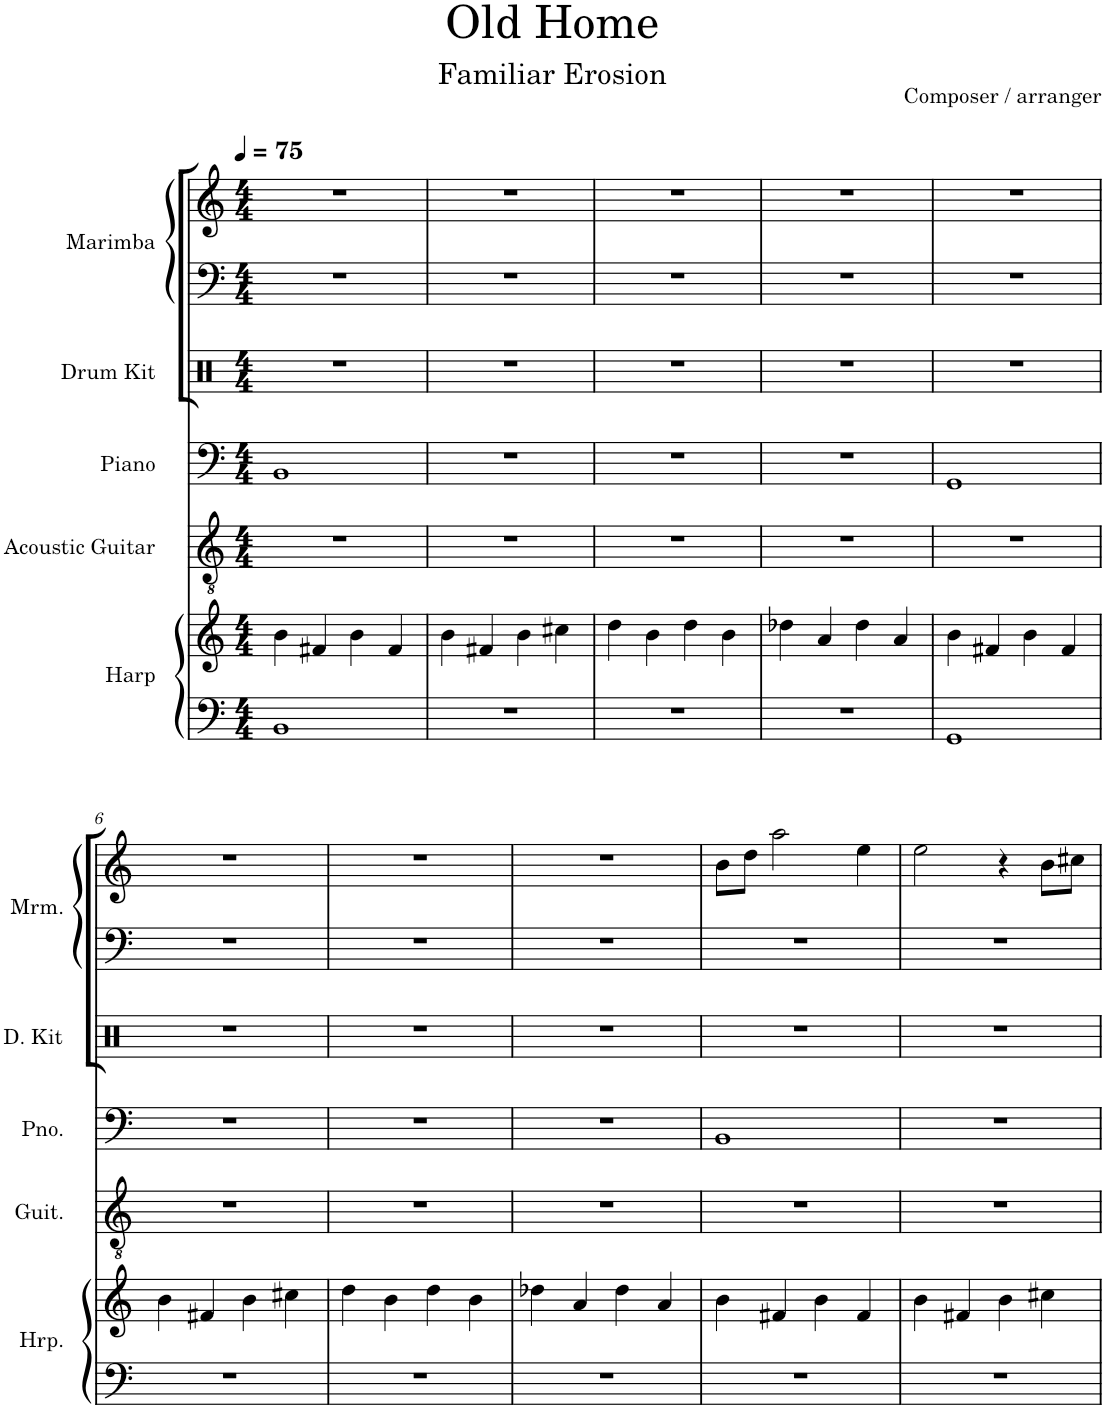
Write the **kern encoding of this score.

**kern	**kern	**kern	**kern	**kern	**kern	**kern
*part5	*part5	*part4	*part3	*part2	*part1	*part1
*staff7	*staff6	*staff5	*staff4	*staff3	*staff2	*staff1
*I"Harp	*	*I"Acoustic Guitar	*I"Piano	*I"Drum Kit	*I"Marimba	*
*I'Hrp.	*	*I'Guit.	*I'Pno.	*I'D. Kit	*I'Mrm.	*
*clefF4	*clefG2	*clefGv2	*clefF4	*clefX	*clefF4	*clefG2
*k[]	*k[]	*k[]	*k[]	*k[]	*k[]	*k[]
*M4/4	*M4/4	*M4/4	*M4/4	*M4/4	*M4/4	*M4/4
*MM75	*MM75	*MM75	*MM75	*MM75	*MM75	*MM75
=1	=1	=1	=1	=1	=1	=1
1BB	4b\	1r	1BB	1r	1r	1r
.	4f#X/	.	.	.	.	.
.	4b\	.	.	.	.	.
.	4f#/	.	.	.	.	.
=2	=2	=2	=2	=2	=2	=2
1r	4b\	1r	1r	1r	1r	1r
.	4f#X/	.	.	.	.	.
.	4b\	.	.	.	.	.
.	4cc#X\	.	.	.	.	.
=3	=3	=3	=3	=3	=3	=3
1r	4dd\	1r	1r	1r	1r	1r
.	4b\	.	.	.	.	.
.	4dd\	.	.	.	.	.
.	4b\	.	.	.	.	.
=4	=4	=4	=4	=4	=4	=4
1r	4dd-X\	1r	1r	1r	1r	1r
.	4a/	.	.	.	.	.
.	4dd-\	.	.	.	.	.
.	4a/	.	.	.	.	.
=5	=5	=5	=5	=5	=5	=5
1GG	4b\	1r	1GG	1r	1r	1r
.	4f#X/	.	.	.	.	.
.	4b\	.	.	.	.	.
.	4f#/	.	.	.	.	.
!!LO:LB:g=z
=6	=6	=6	=6	=6	=6	=6
1r	4b\	1r	1r	1r	1r	1r
.	4f#X/	.	.	.	.	.
.	4b\	.	.	.	.	.
.	4cc#X\	.	.	.	.	.
=7	=7	=7	=7	=7	=7	=7
1r	4dd\	1r	1r	1r	1r	1r
.	4b\	.	.	.	.	.
.	4dd\	.	.	.	.	.
.	4b\	.	.	.	.	.
=8	=8	=8	=8	=8	=8	=8
1r	4dd-X\	1r	1r	1r	1r	1r
.	4a/	.	.	.	.	.
.	4dd-\	.	.	.	.	.
.	4a/	.	.	.	.	.
=9	=9	=9	=9	=9	=9	=9
1r	4b\	1r	1BB	1r	1r	8b\L
.	.	.	.	.	.	8dd\J
.	4f#X/	.	.	.	.	2aa\
.	4b\	.	.	.	.	.
.	4f#/	.	.	.	.	4ee\
=10	=10	=10	=10	=10	=10	=10
1r	4b\	1r	1r	1r	1r	2ee\
.	4f#X/	.	.	.	.	.
.	4b\	.	.	.	.	4r
.	4cc#X\	.	.	.	.	8b\L
.	.	.	.	.	.	8cc#X\J
=	=	=	=	=	=	=
*-	*-	*-	*-	*-	*-	*-
